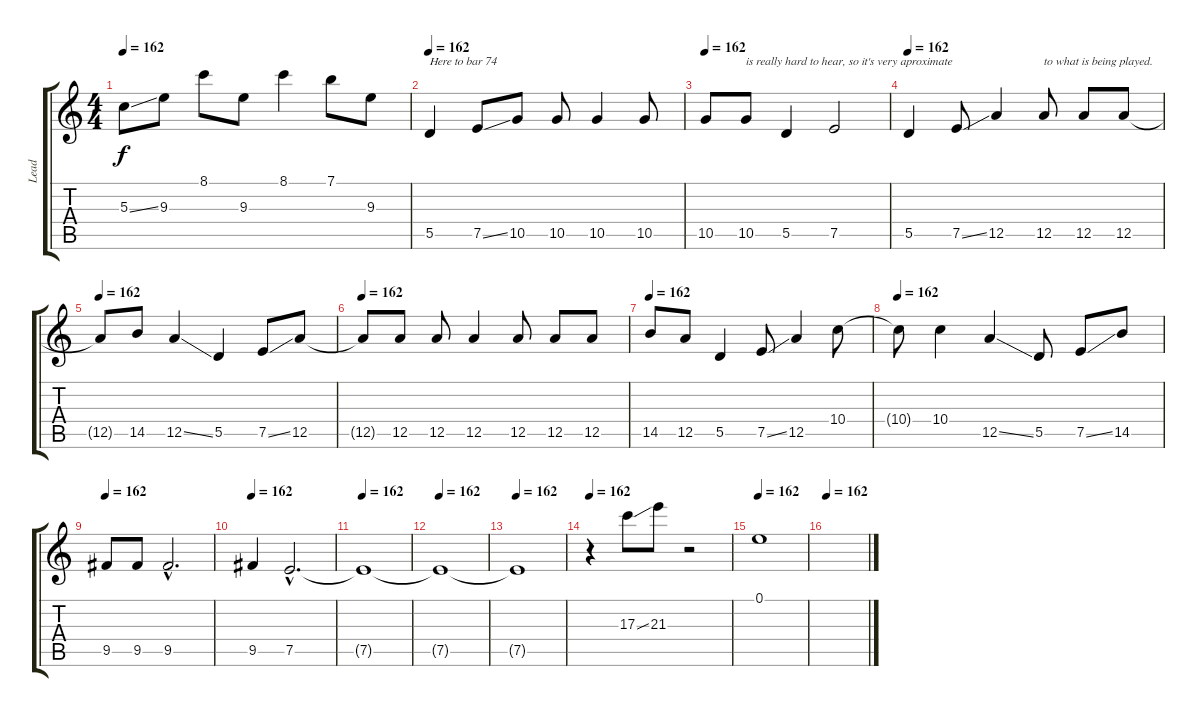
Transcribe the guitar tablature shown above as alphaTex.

\track ("Lead" "Lead") {instrument overdrivenguitar}
\staff {score tabs}
\tuning (E4 B3 G3 D3 A2 E2) {hide}
\ts (4 4)
\tempo 162
\clef g2
\ks c
5.3{ss}.8{dy f} 9.3.8 8.1.8 9.3.8 8.1.4 7.1.8 9.3.8 |
\tempo 162
5.5.4{txt "Here to bar 74"} 7.5{ss}.8 10.5.8 10.5.8 10.5.4 10.5.8 |
\tempo 162
10.5.8 10.5.8{txt "is really hard to hear, so it's very aproximate"} 5.5.4 7.5.2 |
\tempo 162
5.5.4 7.5{ss}.8 12.5.4 12.5.8{txt "to what is being played."} 12.5.8 12.5.8 |
\tempo 162
12.5{t}.8 14.5.8 12.5{ss}.4 5.5.4 7.5{ss}.8 12.5.8 |
\tempo 162
12.5{t}.8 12.5.8 12.5.8 12.5.4 12.5.8 12.5.8 12.5.8 |
\tempo 162
14.5.8 12.5.8 5.5.4 7.5{ss}.8 12.5.4 10.4.8 |
\tempo 162
10.4{t}.8 10.4.4 12.5{ss}.4 5.5.8 7.5{ss}.8 14.5.8 |
\tempo 162
9.5.8 9.5.8 9.5{hac}.2{d} |
\tempo 162
9.5.4 7.5{hac}.2{d} |
\tempo 162
7.5{t}.1 |
\tempo 162
7.5{t}.1 |
\tempo 162
7.5{t}.1 |
\tempo 162
r.4 17.3{ss}.8 21.3.8 r.2 |
\tempo 162
0.1.1 |
\tempo 162
